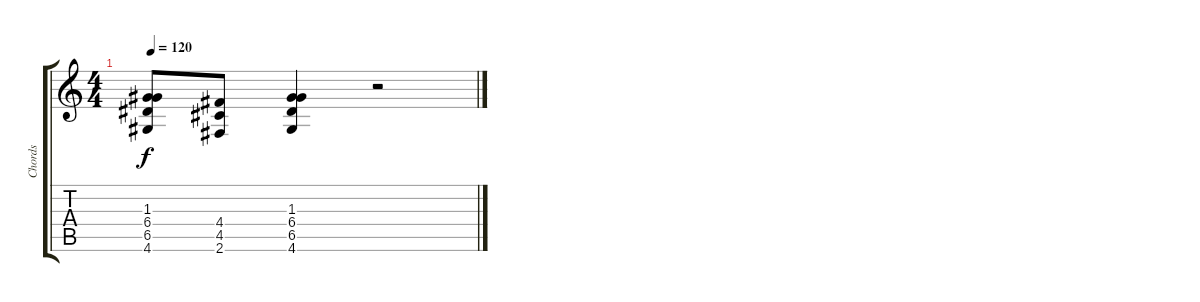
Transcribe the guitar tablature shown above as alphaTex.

\track ("Chords" "Chords") {instrument overdrivenguitar}
\staff {score tabs}
\tuning (E4 B3 G3 D3 A2 E2) {hide}
\ts (4 4)
\tempo 120
\clef g2
\ks c
(1.3{t} 6.4{t} 6.5{t} 4.6{t}).8{dy f} (4.4 4.5 2.6).8 (1.3 6.4 6.5 4.6).4 r.2
